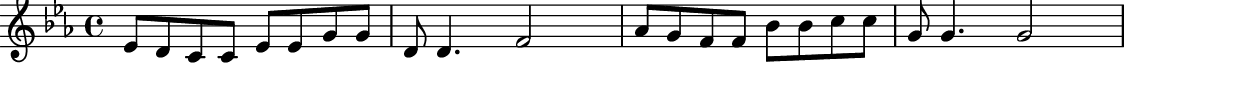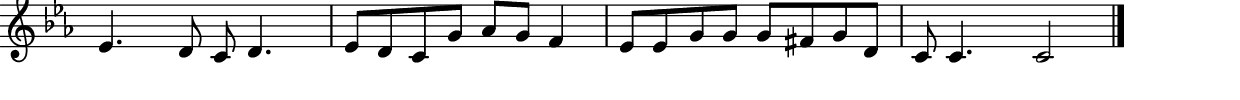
% MusicXML to Lilypond converter by Kovi

szovegAAA = \lyricmode {  "Más" -- "fél" "he" -- "te," "hogy" "a" "ba" -- "bám" "nem" "lát" -- "tam," "Más" -- "fél" "he" -- "te" "er" -- "dőt," "me" -- "zőt" "be" -- "jár" -- "tam," "Nem" "tu" -- "dom," "hogy" "ho" -- "vá" "lett" "a" "ked" -- "ve" -- "sem," "csak" "azt" "tu" -- "dom," "hogy" "meny" -- "nyi" --  \skip 4 "re" "sze" -- "re" -- "tem."  }

% Analyzing...
% 1 parts
% 1 Staff
% forceBassClefActive = 
melody = {
% 45 notes in the part
% 1 voices

\new Staff
\new Voice {
% 45 notes
% 8 mesaures

% Measure 1
\clef "treble"
\key ees \major
\time 4/4 
ees'8 d'8 c'8 c'8 ees'8 ees'8 g'8 g'8 
% Measure 2
d'8 d'4. f'2 
% Measure 3
aes'8 g'8 f'8 f'8 bes'8 bes'8 c''8 c''8 
% Measure 4
g'8 g'4. g'2 
% Measure 5
\break
ees'4. d'8 c'8 d'4. 
% Measure 6
ees'8 d'8 c'8 g'8 aes'8 g'8 f'4 
% Measure 7
ees'8 ees'8 g'8 g'8 g'8 fis'8 g'8 d'8 
% Measure 8
c'8 c'4. c'2 \bar "|." 
} % voice
} % melody


harmonies = \chordmode {
% 15 chords
\germanChords
c4:m s4 ees4 s4 g4 s4 f4:m s4 f4:m s4 bes4:7 s4 ees4:7 s4 g4 s4 aes4:7 s4 g4 s4 c4:m s4 f4:m s4 ees4 s4 g4 s4 c4:m
}

\include "../../definitions.ly"
